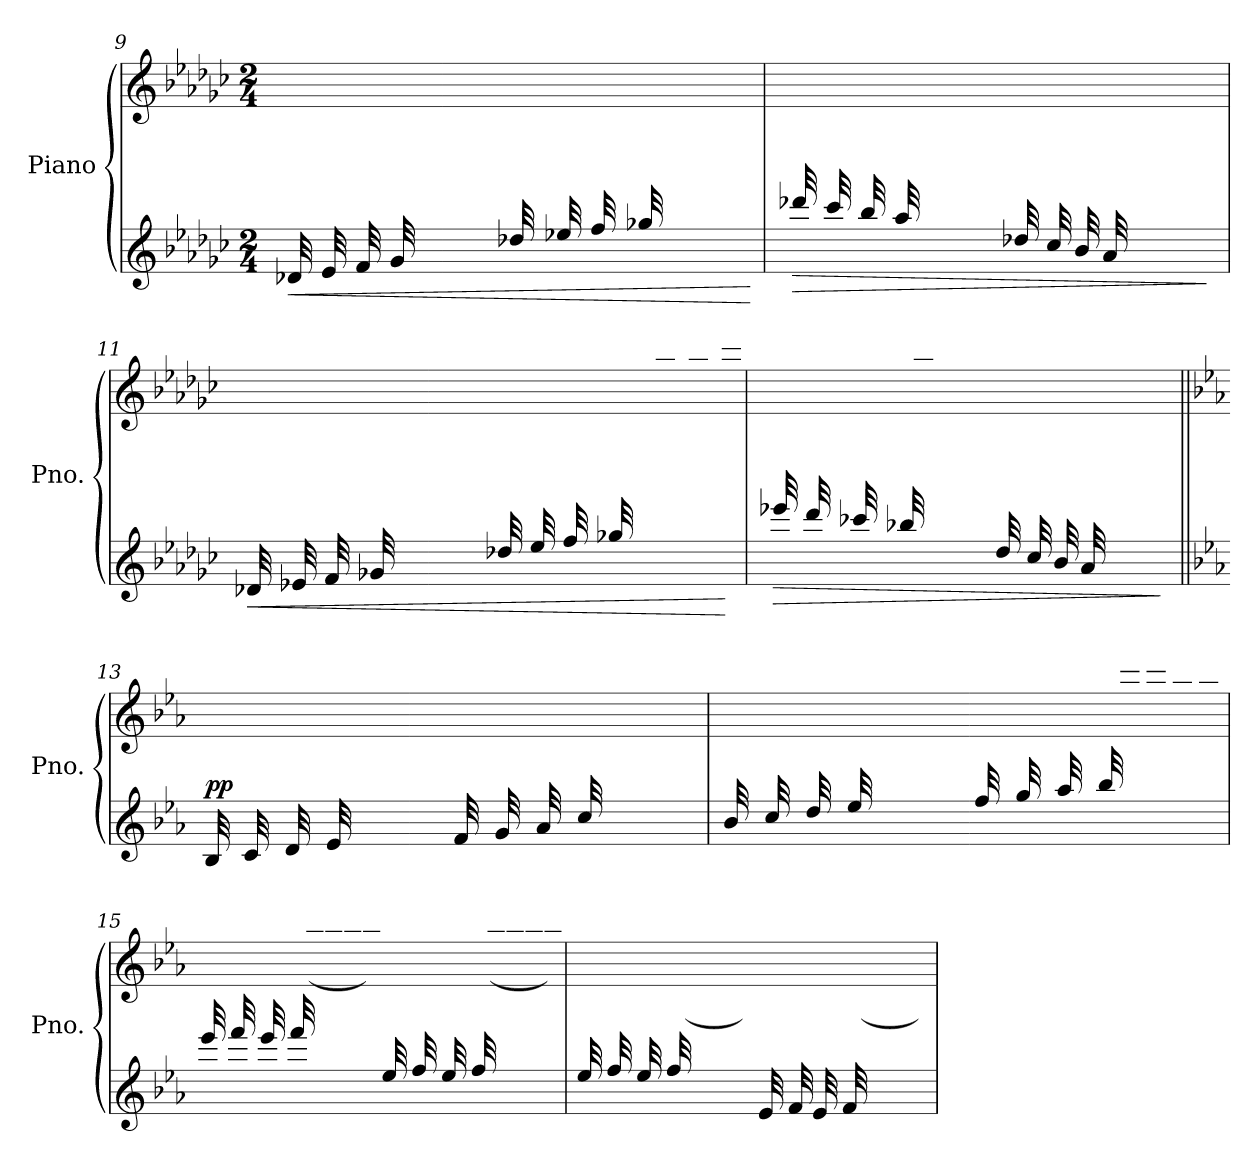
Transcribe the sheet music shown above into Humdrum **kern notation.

**kern	**kern	**dynam
*part1	*part1	*part1
*staff2	*staff1	*staff1/2
*I"Piano	*	*
*I'Pno.	*	*
!!LO:LB:g=z
*clefG2	*clefG2	*
*k[b-e-a-d-g-c-]	*k[b-e-a-d-g-c-]	*
*M2/4	*M2/4	*
=9	=9	=9
!	!	!LO:HP:b=2
*	*^	*
(>32d-X/LLL	2ryy	8ryy	<
32e-/	.	.	.
32f/	.	.	.
32g-/	.	.	.
8ryy	.	32gn\	.
.	.	32f\	.
.	.	32en\	.
.	.	32dn\JJJ	.
32dd-X/LLL	.	8ryy	.
32ee-X/	.	.	.
32ff/	.	.	.
32gg-X/	.	.	.
8ryy	.	32ggn\	.
.	.	32ff\	.
.	.	32een\	.
.	.	32ddn\JJJ	.
*	*v	*v	*
.	.	[
=10	=10	=10
!	!	!LO:HP:b=2
*	*^	*
32ddd-X/LLL	2ryy	8ryy	>
32ccc-/	.	.	.
32bb-/	.	.	.
32aa-/	.	.	.
8ryy	.	32ggn\	.
.	.	32ff\	.
.	.	32een\	.
.	.	32ddn\JJJ	.
32dd-X/LLL	.	8ryy	.
32cc-/	.	.	.
32b-/	.	.	.
32a-/	.	.	.
8ryy	.	32gn\	.
.	.	32f\	.
.	.	32en\	.
.	.	32dn\JJJ)	]
!!LO:LB:g=z	!!
=11	=11	=11	=11
!	!	!	!LO:HP:b=2
(>32d-X/LLL	2ryy	8ryy	<
32e-X/	.	.	.
32f/	.	.	.
32g-X/	.	.	.
8ryy	.	32gn\	.
.	.	32an\	.
.	.	32bn\	.
.	.	32ccn\JJJ	.
32dd-X/LLL	.	8ryy	.
32ee-/	.	.	.
32ff/	.	.	.
32gg-X/	.	.	.
8ryy	.	32ggn\	.
.	.	32aan\	.
.	.	32bbn\	.
.	.	32cccn\JJJ	[
=12	=12	=12	=12
!	!	!	!LO:HP:b=2
32eee-X/LLL	2ryy	8ryy	>
32ddd-/	.	.	.
32ccc-X/	.	.	.
32bb-X/	.	.	.
8ryy	.	32aa-\	.
.	.	32gg-\	.
.	.	32ff\	.
.	.	32ee-\JJJ	.
32dd-/LLL	.	8ryy	.
32cc-/	.	.	.
32b-/	.	.	.
32a-/	.	.	.
8ryy	.	32g-\	.
.	.	32f\	.
.	.	32e-\	.
.	.	32d-\JJJ)	]
!!LO:LB:g=z	!!
=13||	=13||	=13||	=13||
*k[b-e-a-]	*k[b-e-a-]	*	*
!	!	!	!LO:DY:a=2
(>32B-/LLL	2ryy	8ryy	pp
32c/	.	.	.
32d/	.	.	.
32e-/	.	.	.
8ryy	.	32g\	.
.	.	32f\	.
.	.	32e-\	.
.	.	32d\JJJ	.
32f/LLL	.	8ryy	.
32g/	.	.	.
32a-/	.	.	.
32cc/	.	.	.
8ryy	.	32dd\	.
.	.	32cc\	.
.	.	32b-\	.
.	.	32a-\JJJ	.
=14	=14	=14	=14
32b-/LLL	2ryy	8ryy	.
32cc/	.	.	.
32dd/	.	.	.
32ee-/	.	.	.
8ryy	.	32gg\	.
.	.	32ff\	.
.	.	32ee-\	.
.	.	32dd\JJJ	.
32ff/LLL	.	8ryy	.
32gg/	.	.	.
32aa-/	.	.	.
32bb-/	.	.	.
8ryy	.	32ddd\	.
.	.	32ccc\	.
.	.	32bb-\	.
.	.	32aa-\JJJ)	.
!!LO:PB:g=z	!!
=15	=15	=15	=15
32eee-/LLL	2ryy	8ryy	.
32fff/	.	.	.
32eee-/	.	.	.
32fff/	.	.	.
8ryy	.	(>32aa-\	.
.	.	32bb-\	.
.	.	32aa-\	.
.	.	32bb-\JJJ)	.
32ee-/LLL	.	8ryy	.
32ff/	.	.	.
32ee-/	.	.	.
32ff/	.	.	.
8ryy	.	(>32aa-\	.
.	.	32bb-\	.
.	.	32aa-\	.
.	.	32bb-\JJJ)	.
=16	=16	=16	=16
32ee-/LLL	2ryy	8ryy	.
32ff/	.	.	.
32ee-/	.	.	.
32ff/	.	.	.
8ryy	.	(>32a-\	.
.	.	32b-\	.
.	.	32a-\	.
.	.	32b-\JJJ)	.
32e-/LLL	.	8ryy	.
32f/	.	.	.
32e-/	.	.	.
32f/	.	.	.
8ryy	.	(>32a-\	.
.	.	32b-\	.
.	.	32a-\	.
.	.	32b-\JJJ)	.
*	*v	*v	*
=	=	=
*-	*-	*-
